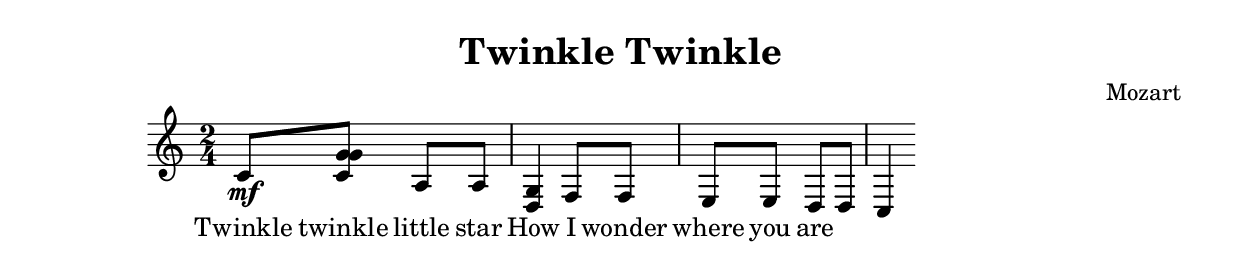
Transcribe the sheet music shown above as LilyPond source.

\header {
  title = "Twinkle Twinkle"
  composer = "Mozart"
}

\relative c' {
\time 2/4
c8\mf <c g' g>
  a a <g d>4
   f8 f e e
  d d c4
}

\addlyrics {
  Twinkle twinkle little star
  How I wonder where you are
}
